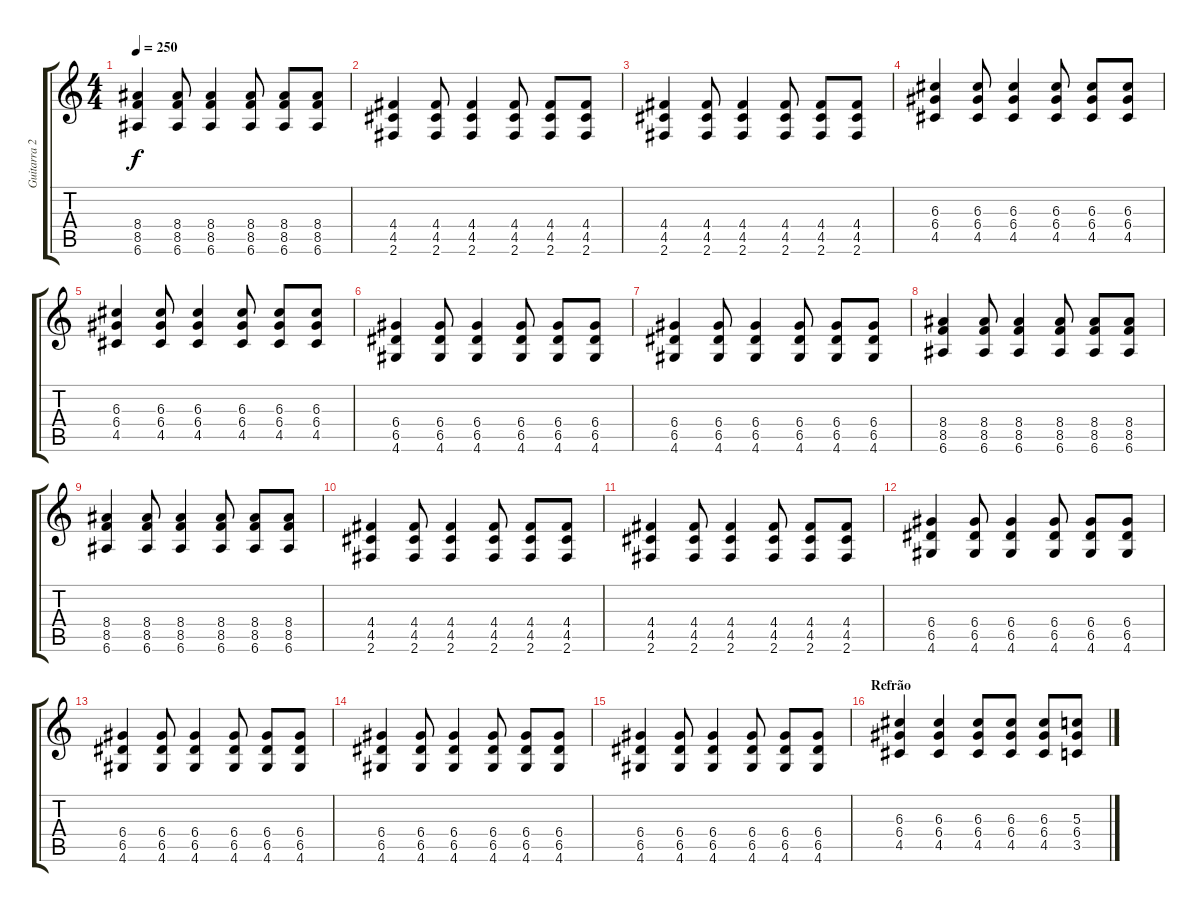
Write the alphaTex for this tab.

\track ("Guitarra 2" "Guitarra 2") {instrument distortionguitar}
\staff {score tabs}
\tuning (E4 B3 G3 D3 A2 E2) {hide}
\ts (4 4)
\tempo 250
\clef g2
\ks c
(8.4 8.5 6.6).4{dy f} (8.4 8.5 6.6).8 (8.4 8.5 6.6).4 (8.4 8.5 6.6).8 (8.4 8.5 6.6).8 (8.4 8.5 6.6).8 |
(4.4 4.5 2.6).4 (4.4 4.5 2.6).8 (4.4 4.5 2.6).4 (4.4 4.5 2.6).8 (4.4 4.5 2.6).8 (4.4 4.5 2.6).8 |
(4.4 4.5 2.6).4 (4.4 4.5 2.6).8 (4.4 4.5 2.6).4 (4.4 4.5 2.6).8 (4.4 4.5 2.6).8 (4.4 4.5 2.6).8 |
(6.3 6.4 4.5).4 (6.3 6.4 4.5).8 (6.3 6.4 4.5).4 (6.3 6.4 4.5).8 (6.3 6.4 4.5).8 (6.3 6.4 4.5).8 |
(6.3 6.4 4.5).4 (6.3 6.4 4.5).8 (6.3 6.4 4.5).4 (6.3 6.4 4.5).8 (6.3 6.4 4.5).8 (6.3 6.4 4.5).8 |
(6.4 6.5 4.6).4 (6.4 6.5 4.6).8 (6.4 6.5 4.6).4 (6.4 6.5 4.6).8 (6.4 6.5 4.6).8 (6.4 6.5 4.6).8 |
(6.4 6.5 4.6).4 (6.4 6.5 4.6).8 (6.4 6.5 4.6).4 (6.4 6.5 4.6).8 (6.4 6.5 4.6).8 (6.4 6.5 4.6).8 |
(8.4 8.5 6.6).4 (8.4 8.5 6.6).8 (8.4 8.5 6.6).4 (8.4 8.5 6.6).8 (8.4 8.5 6.6).8 (8.4 8.5 6.6).8 |
(8.4 8.5 6.6).4 (8.4 8.5 6.6).8 (8.4 8.5 6.6).4 (8.4 8.5 6.6).8 (8.4 8.5 6.6).8 (8.4 8.5 6.6).8 |
(4.4 4.5 2.6).4 (4.4 4.5 2.6).8 (4.4 4.5 2.6).4 (4.4 4.5 2.6).8 (4.4 4.5 2.6).8 (4.4 4.5 2.6).8 |
(4.4 4.5 2.6).4 (4.4 4.5 2.6).8 (4.4 4.5 2.6).4 (4.4 4.5 2.6).8 (4.4 4.5 2.6).8 (4.4 4.5 2.6).8 |
(6.4 6.5 4.6).4 (6.4 6.5 4.6).8 (6.4 6.5 4.6).4 (6.4 6.5 4.6).8 (6.4 6.5 4.6).8 (6.4 6.5 4.6).8 |
(6.4 6.5 4.6).4 (6.4 6.5 4.6).8 (6.4 6.5 4.6).4 (6.4 6.5 4.6).8 (6.4 6.5 4.6).8 (6.4 6.5 4.6).8 |
(6.4 6.5 4.6).4 (6.4 6.5 4.6).8 (6.4 6.5 4.6).4 (6.4 6.5 4.6).8 (6.4 6.5 4.6).8 (6.4 6.5 4.6).8 |
(6.4 6.5 4.6).4 (6.4 6.5 4.6).8 (6.4 6.5 4.6).4 (6.4 6.5 4.6).8 (6.4 6.5 4.6).8 (6.4 6.5 4.6).8 |
\section ("" "Refrão")
(6.3 6.4 4.5).4 (6.3 6.4 4.5).4 (6.3 6.4 4.5).8 (6.3 6.4 4.5).8 (6.3 6.4 4.5).8 (5.3 6.4 3.5).8
